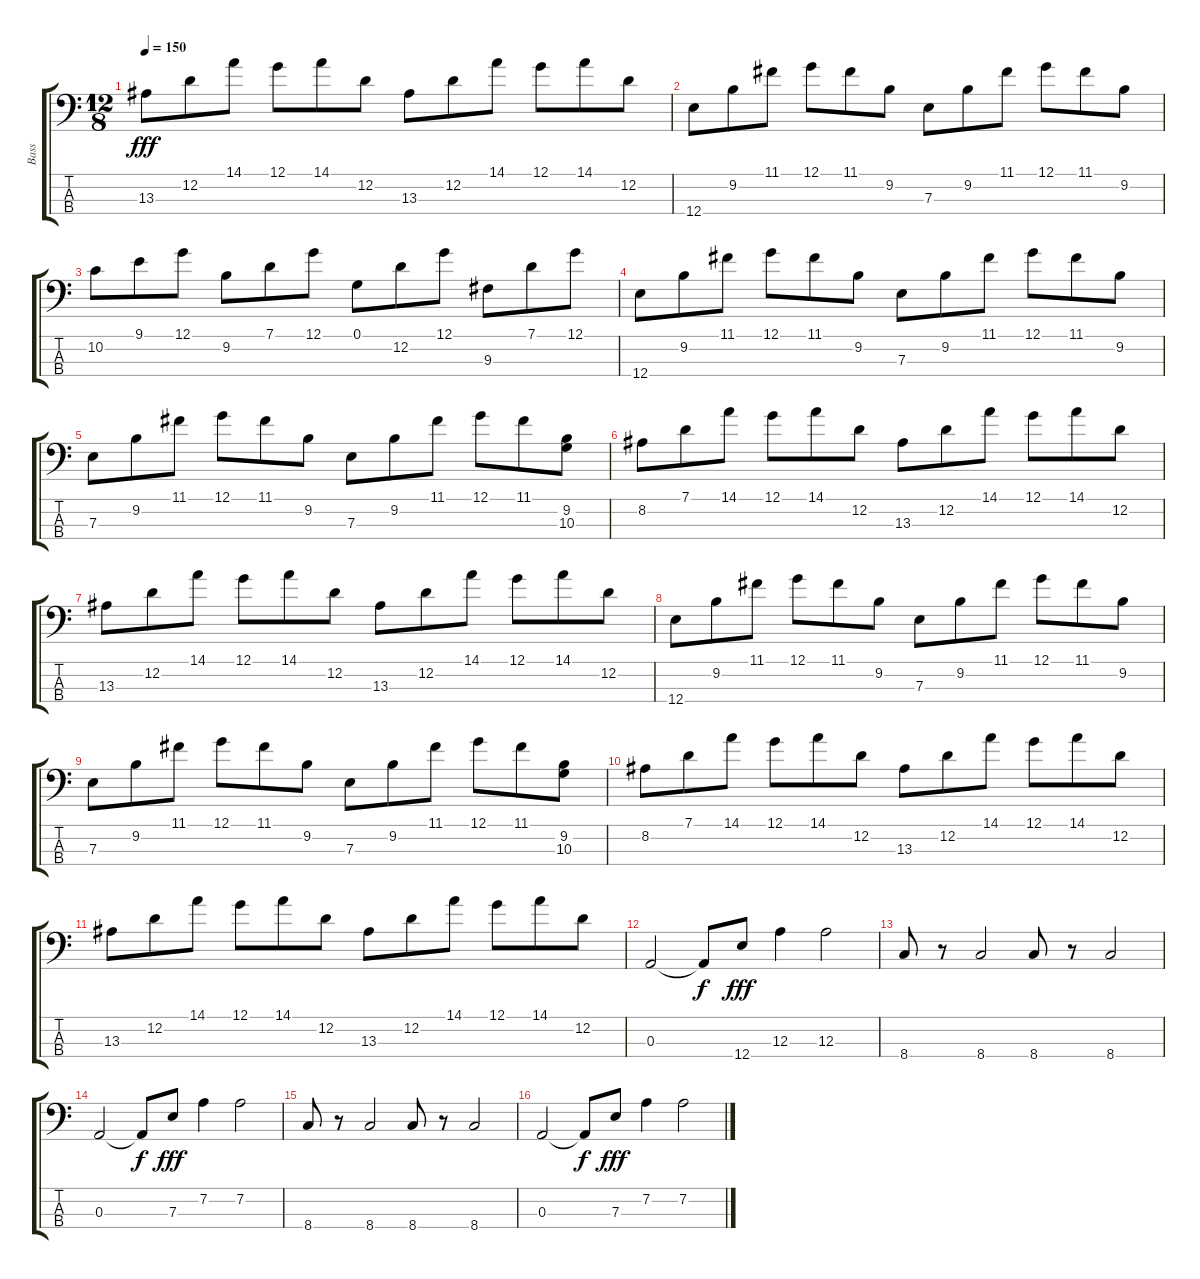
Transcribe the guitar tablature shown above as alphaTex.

\track ("Bass" "Bass") {instrument acousticguitarnylon}
\staff {score tabs}
\tuning (G2 D2 A1 E1) {hide}
\ts (12 8)
\tempo 150
\clef f4
\ks c
13.3.8{dy fff} 12.2.8 14.1.8 12.1.8 14.1.8 12.2.8 13.3.8 12.2.8 14.1.8 12.1.8 14.1.8 12.2.8 |
12.4.8 9.2.8 11.1.8 12.1.8 11.1.8 9.2.8 7.3.8 9.2.8 11.1.8 12.1.8 11.1.8 9.2.8 |
10.2.8 9.1.8 12.1.8 9.2.8 7.1.8 12.1.8 0.1.8 12.2.8 12.1.8 9.3.8 7.1.8 12.1.8 |
12.4.8 9.2.8 11.1.8 12.1.8 11.1.8 9.2.8 7.3.8 9.2.8 11.1.8 12.1.8 11.1.8 9.2.8 |
7.3.8 9.2.8 11.1.8 12.1.8 11.1.8 9.2.8 7.3.8 9.2.8 11.1.8 12.1.8 11.1.8 (9.2 10.3).8 |
8.2.8 7.1.8 14.1.8 12.1.8 14.1.8 12.2.8 13.3.8 12.2.8 14.1.8 12.1.8 14.1.8 12.2.8 |
13.3.8 12.2.8 14.1.8 12.1.8 14.1.8 12.2.8 13.3.8 12.2.8 14.1.8 12.1.8 14.1.8 12.2.8 |
12.4.8 9.2.8 11.1.8 12.1.8 11.1.8 9.2.8 7.3.8 9.2.8 11.1.8 12.1.8 11.1.8 9.2.8 |
7.3.8 9.2.8 11.1.8 12.1.8 11.1.8 9.2.8 7.3.8 9.2.8 11.1.8 12.1.8 11.1.8 (9.2 10.3).8 |
8.2.8 7.1.8 14.1.8 12.1.8 14.1.8 12.2.8 13.3.8 12.2.8 14.1.8 12.1.8 14.1.8 12.2.8 |
13.3.8 12.2.8 14.1.8 12.1.8 14.1.8 12.2.8 13.3.8 12.2.8 14.1.8 12.1.8 14.1.8 12.2.8 |
0.3.2 0.3{t}.8{dy f} 12.4.8{dy fff} 12.3.4 12.3.2 |
8.4.8 r.8 8.4.2 8.4.8 r.8 8.4.2 |
0.3.2 0.3{t}.8{dy f} 7.3.8{dy fff} 7.2.4 7.2.2 |
8.4.8 r.8 8.4.2 8.4.8 r.8 8.4.2 |
0.3.2 0.3{t}.8{dy f} 7.3.8{dy fff} 7.2.4 7.2.2
